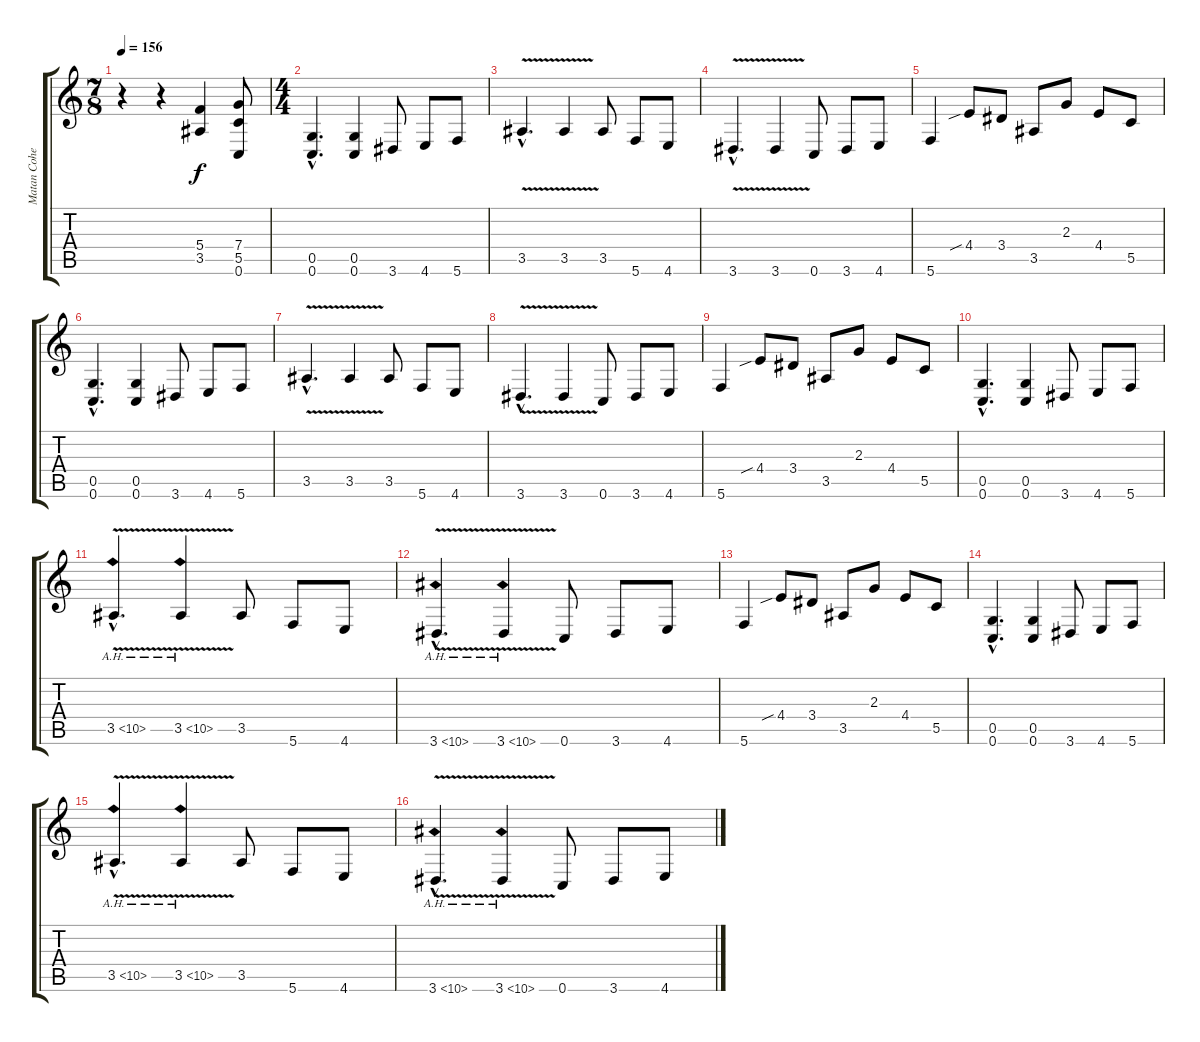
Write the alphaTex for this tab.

\track ("Matan Cohen" "Matan Cohe") {instrument distortionguitar}
\staff {score tabs}
\tuning (D4 A3 F3 C3 G2 C2) {hide}
\ts (7 8)
\tempo 156
\clef g2
\ks c
r.4{dy f} r.4 (5.4 3.5).4{volume 13} (7.4 5.5 0.6).8 |
\ts (4 4)
(0.5{hac} 0.6{hac}).4{d} (0.5 0.6).4 3.6.8 4.6.8 5.6.8 |
3.5{v hac}.4{d} 3.5{v}.4 3.5.8 5.6.8 4.6.8 |
3.6{v hac}.4{d} 3.6{v}.4 0.6.8 3.6.8 4.6.8 |
5.6.4 4.4{sib}.8 3.4.8 3.5.8 2.3.8 4.4.8 5.5.8 |
(0.5{hac} 0.6{hac}).4{d} (0.5 0.6).4 3.6.8 4.6.8 5.6.8 |
3.5{v hac}.4{d} 3.5{v}.4 3.5.8 5.6.8 4.6.8 |
3.6{v hac}.4{d} 3.6{v}.4 0.6.8 3.6.8 4.6.8 |
5.6.4 4.4{sib}.8 3.4.8 3.5.8 2.3.8 4.4.8 5.5.8 |
(0.5{hac} 0.6{hac}).4{d} (0.5 0.6).4 3.6.8 4.6.8 5.6.8 |
3.5{ah 7 v hac}.4{d} 3.5{ah 7 v}.4 3.5.8 5.6.8 4.6.8 |
3.6{ah 7 v hac}.4{d} 3.6{ah 7 v}.4 0.6.8 3.6.8 4.6.8 |
5.6.4 4.4{sib}.8 3.4.8 3.5.8 2.3.8 4.4.8 5.5.8 |
(0.5{hac} 0.6{hac}).4{d} (0.5 0.6).4 3.6.8 4.6.8 5.6.8 |
3.5{ah 7 v hac}.4{d} 3.5{ah 7 v}.4 3.5.8 5.6.8 4.6.8 |
3.6{ah 7 v hac}.4{d} 3.6{ah 7 v}.4 0.6.8 3.6.8 4.6.8
